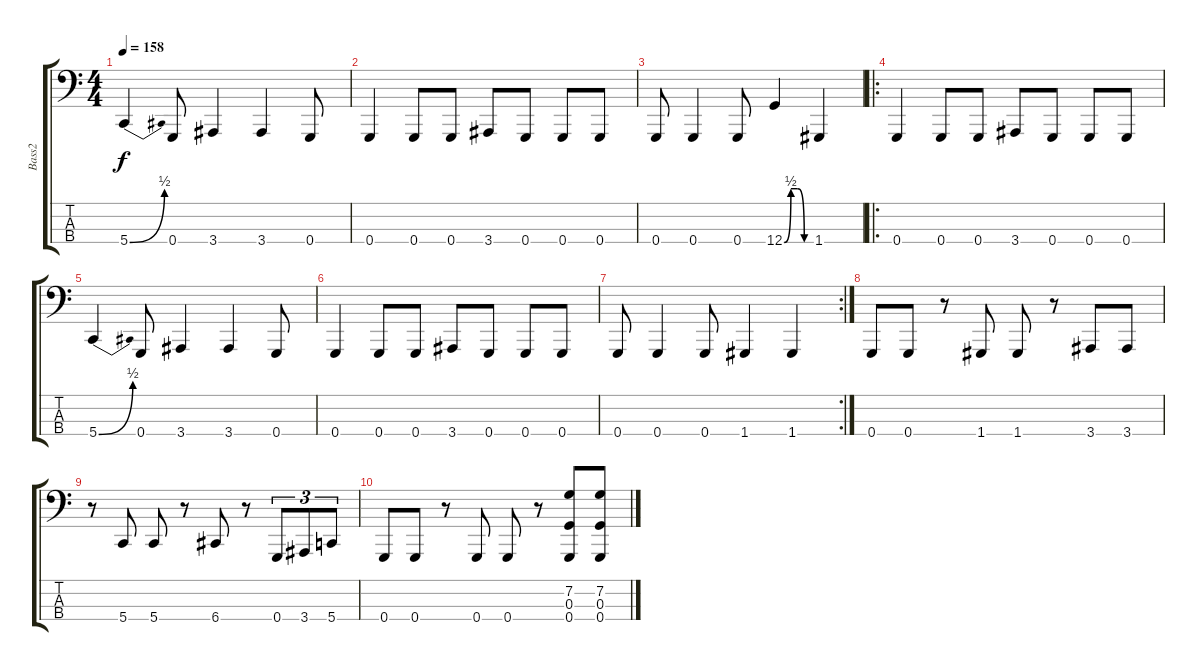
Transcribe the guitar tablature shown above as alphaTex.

\track ("Bass2" "Bass2") {instrument slapbass2}
\staff {score tabs}
\tuning (F2 C2 G1 G0) {hide}
\ts (4 4)
\tempo 158
\clef f4
\ks c
5.4{be (bend 0 0 60 2)}.4{dy f} 0.4.8 3.4.4 3.4.4 0.4.8 |
0.4.4 0.4.8 0.4.8 3.4.8 0.4.8 0.4.8 0.4.8 |
0.4.8 0.4.4 0.4.8 12.4{be (custom 0 0 15 2 30 2 45 0 60 0)}.4 1.4.4 |
\ro
0.4.4 0.4.8 0.4.8 3.4.8 0.4.8 0.4.8 0.4.8 |
5.4{be (bend 0 0 60 2)}.4 0.4.8 3.4.4 3.4.4 0.4.8 |
0.4.4 0.4.8 0.4.8 3.4.8 0.4.8 0.4.8 0.4.8 |
\rc 2
0.4.8 0.4.4 0.4.8 1.4.4 1.4.4 |
0.4.8 0.4.8 r.8 1.4.8 1.4.8 r.8 3.4.8 3.4.8 |
r.8 5.4.8 5.4.8 r.8 6.4.8 r.8 0.4.8{tu (3 2)} 3.4.8{tu (3 2)} 5.4.8{tu (3 2)} |
0.4.8 0.4.8 r.8 0.4.8 0.4.8 r.8 (7.2 0.3 0.4).8 (7.2 0.3 0.4).8
